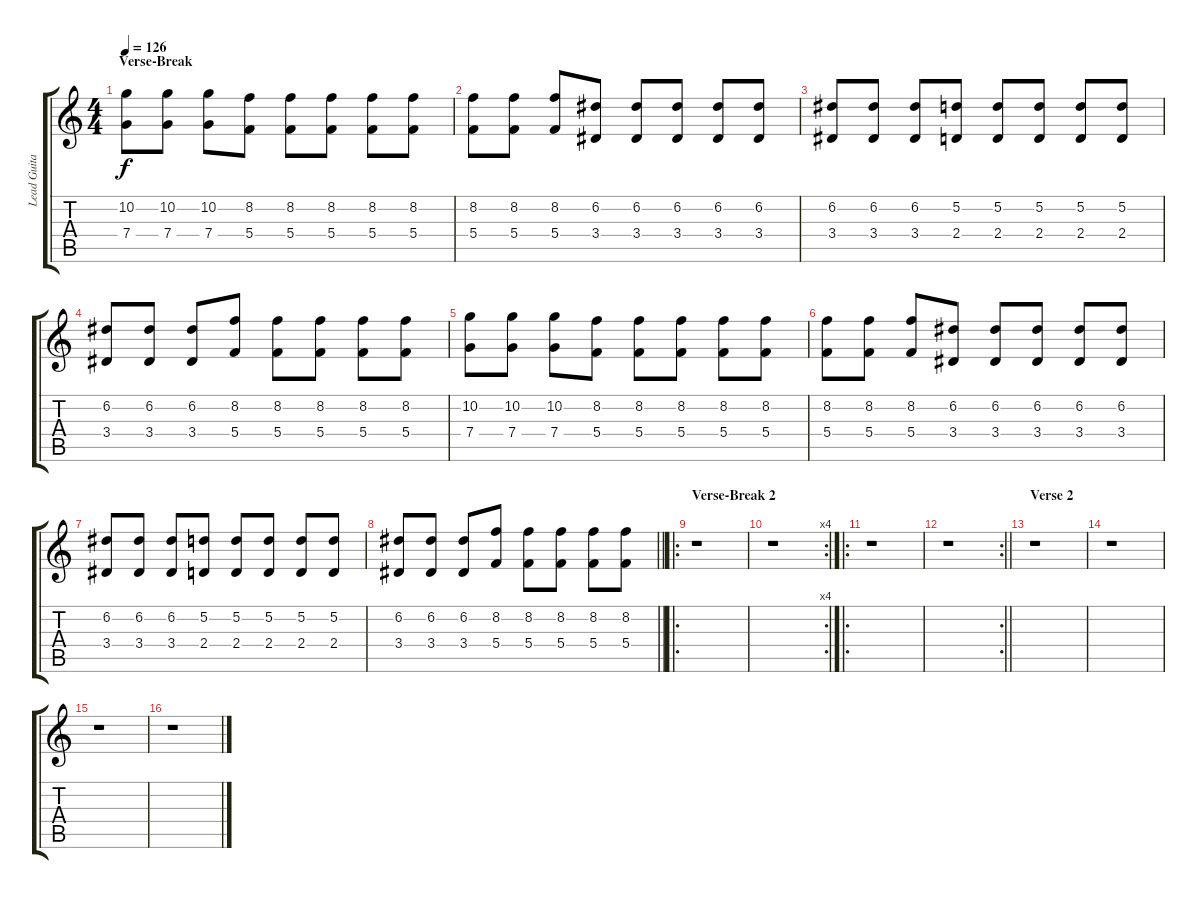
\track ("Lead Guitar (elec. w/dist.)" "Lead Guita") {instrument distortionguitar}
\staff {score tabs}
\tuning (D4 A3 F3 C3 G2 C2) {hide}
\ts (4 4)
\section ("" "Verse-Break")
\tempo 126
\clef g2
\ks c
(10.2 7.4).8{dy f} (10.2 7.4).8 (10.2 7.4).8 (8.2 5.4).8 (8.2 5.4).8 (8.2 5.4).8 (8.2 5.4).8 (8.2 5.4).8 |
(8.2 5.4).8 (8.2 5.4).8 (8.2 5.4).8 (6.2 3.4).8 (6.2 3.4).8 (6.2 3.4).8 (6.2 3.4).8 (6.2 3.4).8 |
(6.2 3.4).8 (6.2 3.4).8 (6.2 3.4).8 (5.2 2.4).8 (5.2 2.4).8 (5.2 2.4).8 (5.2 2.4).8 (5.2 2.4).8 |
(6.2 3.4).8 (6.2 3.4).8 (6.2 3.4).8 (8.2 5.4).8 (8.2 5.4).8 (8.2 5.4).8 (8.2 5.4).8 (8.2 5.4).8 |
(10.2 7.4).8 (10.2 7.4).8 (10.2 7.4).8 (8.2 5.4).8 (8.2 5.4).8 (8.2 5.4).8 (8.2 5.4).8 (8.2 5.4).8 |
(8.2 5.4).8 (8.2 5.4).8 (8.2 5.4).8 (6.2 3.4).8 (6.2 3.4).8 (6.2 3.4).8 (6.2 3.4).8 (6.2 3.4).8 |
(6.2 3.4).8 (6.2 3.4).8 (6.2 3.4).8 (5.2 2.4).8 (5.2 2.4).8 (5.2 2.4).8 (5.2 2.4).8 (5.2 2.4).8 |
\barLineRight lightlight
(6.2 3.4).8 (6.2 3.4).8 (6.2 3.4).8 (8.2 5.4).8 (8.2 5.4).8 (8.2 5.4).8 (8.2 5.4).8 (8.2 5.4).8 |
\ro
\section ("" "Verse-Break 2")
r.1 |
\rc 4
r.1 |
\ro
r.1 |
\rc 2
\barLineRight lightlight
r.1 |
\section ("" "Verse 2")
r.1 |
r.1 |
r.1 |
r.1
